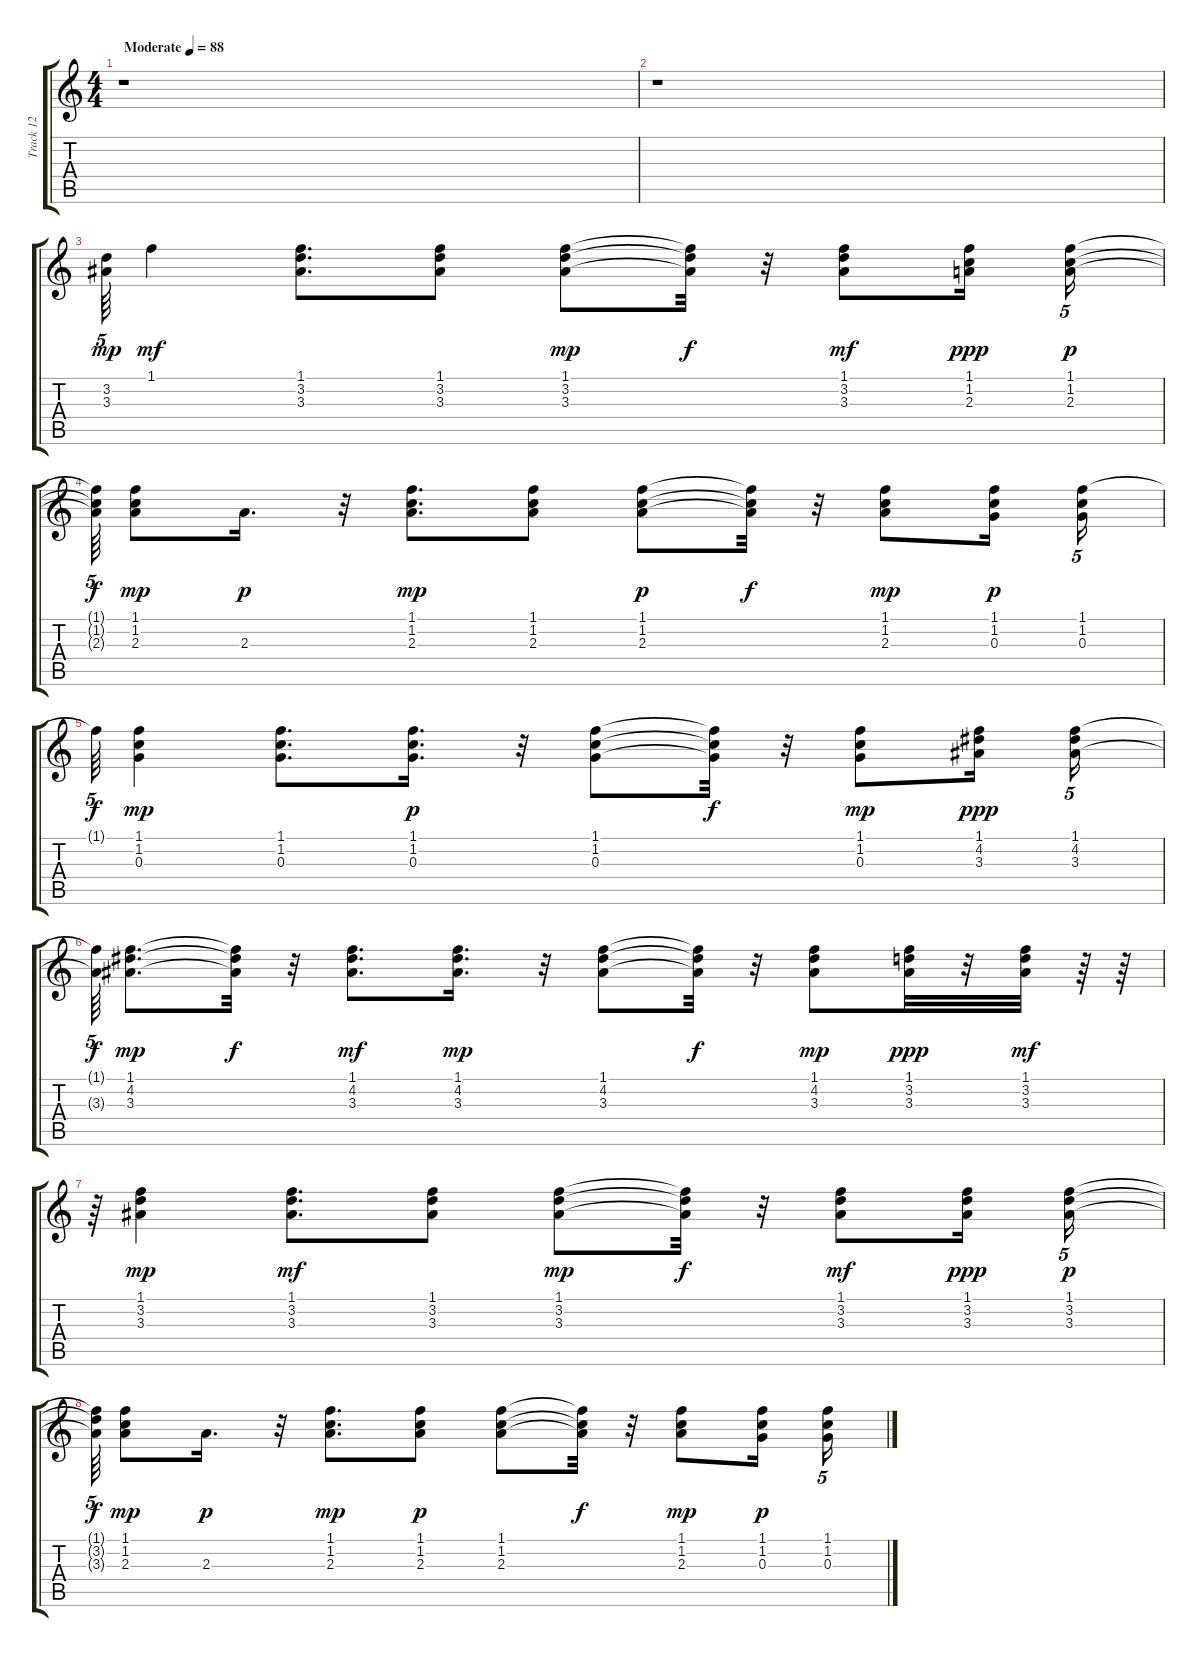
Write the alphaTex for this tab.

\track ("Track 12" "Track 12") {instrument acousticguitarsteel}
\staff {score tabs}
\tuning (E4 B3 G3 D3 A2 E2) {hide}
\ts (4 4)
\tempo (88 "Moderate")
\clef g2
\ks c
r.1{dy mp instrument acousticguitarsteel} |
r.1 |
(3.2 3.3).64{tu (5 4)} 1.1.4{dy mf} (1.1 3.2 3.3).8{d} (1.1 3.2 3.3).8 (1.1 3.2 3.3).8{dy mp} (1.1{t} 3.2{t} 3.3{t}).32{dy f} r.32 (1.1 3.2 3.3).8{dy mf} (1.1 1.2 2.3).16{dy ppp} (1.1 1.2 2.3).16{tu (5 4) dy p} |
(1.1{t} 1.2{t} 2.3{t}).64{tu (5 4) dy f} (1.1 1.2 2.3).8{dy mp} 2.3.16{d dy p} r.32 (1.1 1.2 2.3).8{d dy mp} (1.1 1.2 2.3).8 (1.1 1.2 2.3).8{dy p} (1.1{t} 1.2{t} 2.3{t}).32{dy f} r.32 (1.1 1.2 2.3).8{dy mp} (1.1 1.2 0.3).16{dy p} (1.1 1.2 0.3).16{tu (5 4)} |
1.1{t}.64{tu (5 4) dy f} (1.1 1.2 0.3).4{dy mp} (1.1 1.2 0.3).8{d} (1.1 1.2 0.3).16{d dy p} r.32 (1.1 1.2 0.3).8 (1.1{t} 1.2{t} 0.3{t}).32{dy f} r.32 (1.1 1.2 0.3).8{dy mp} (1.1 4.2 3.3).16{dy ppp} (1.1 4.2 3.3).16{tu (5 4)} |
(1.1{t} 3.3{t}).64{tu (5 4) dy f} (1.1 4.2 3.3).8{d dy mp} (1.1{t} 4.2{t} 3.3{t}).32{dy f} r.32 (1.1 4.2 3.3).8{d dy mf} (1.1 4.2 3.3).16{d dy mp} r.32 (1.1 4.2 3.3).8 (1.1{t} 4.2{t} 3.3{t}).32{dy f} r.32 (1.1 4.2 3.3).8{dy mp} (1.1 3.2 3.3).32{dy ppp} r.32 (1.1 3.2 3.3).32{dy mf} r.64 r.64 |
r.64{tu (5 4)} (1.1 3.2 3.3).4{dy mp} (1.1 3.2 3.3).8{d dy mf} (1.1 3.2 3.3).8 (1.1 3.2 3.3).8{dy mp} (1.1{t} 3.2{t} 3.3{t}).32{dy f} r.32 (1.1 3.2 3.3).8{dy mf} (1.1 3.2 3.3).16{dy ppp} (1.1 3.2 3.3).16{tu (5 4) dy p} |
(1.1{t} 3.2{t} 3.3{t}).64{tu (5 4) dy f} (1.1 1.2 2.3).8{dy mp} 2.3.16{d dy p} r.32 (1.1 1.2 2.3).8{d dy mp} (1.1 1.2 2.3).8{dy p} (1.1 1.2 2.3).8 (1.1{t} 1.2{t} 2.3{t}).32{dy f} r.32 (1.1 1.2 2.3).8{dy mp} (1.1 1.2 0.3).16{dy p} (1.1 1.2 0.3).16{tu (5 4)}
